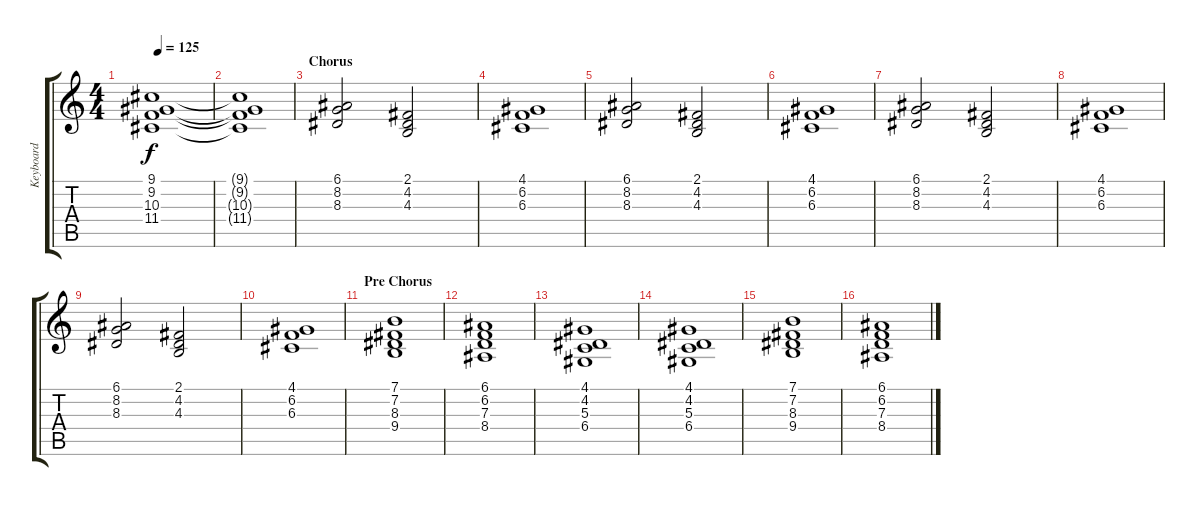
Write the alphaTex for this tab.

\track ("Keyboard" "Keyboard") {instrument stringensemble1}
\staff {score tabs}
\tuning (E4 B3 G3 D3 A2 E2) {hide}
\ts (4 4)
\tempo 125
\clef g2
\ks c
(9.1 9.2 10.3 11.4).1{dy f} |
(9.1{t} 9.2{t} 10.3{t} 11.4{t}).1 |
\section ("" "Chorus")
(6.1 8.2 8.3).2 (2.1 4.2 4.3).2 |
(4.1 6.2 6.3).1 |
(6.1 8.2 8.3).2 (2.1 4.2 4.3).2 |
(4.1 6.2 6.3).1 |
(6.1 8.2 8.3).2 (2.1 4.2 4.3).2 |
(4.1 6.2 6.3).1 |
(6.1 8.2 8.3).2 (2.1 4.2 4.3).2 |
(4.1 6.2 6.3).1 |
\section ("" "Pre Chorus")
(7.1 7.2 8.3 9.4).1 |
(6.1 6.2 7.3 8.4).1 |
(4.1 4.2 5.3 6.4).1 |
(4.1 4.2 5.3 6.4).1 |
(7.1 7.2 8.3 9.4).1 |
(6.1 6.2 7.3 8.4).1
